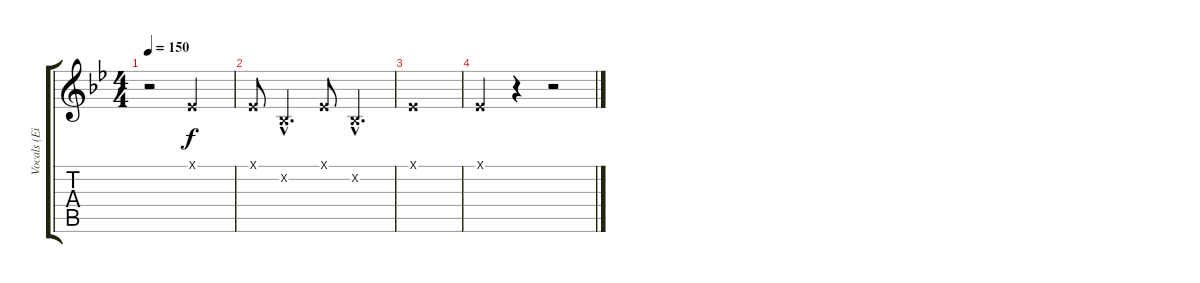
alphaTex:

\track ("Vocals (Eizo)" "Vocals (Ei") {instrument flute}
\staff {score tabs}
\tuning (Eb4 Bb3 Gb3 Db3 Ab2 Eb2) {hide}
\ts (4 4)
\tempo 150
\clef g2
\ks bb
r.2{dy mp} 0.1{x}.2{dy f} |
0.1{x}.8 0.2{hac x}.4{d} 0.1{x}.8 0.2{hac x}.4{d} |
0.1{x}.1 |
0.1{x}.4 r.4 r.2
